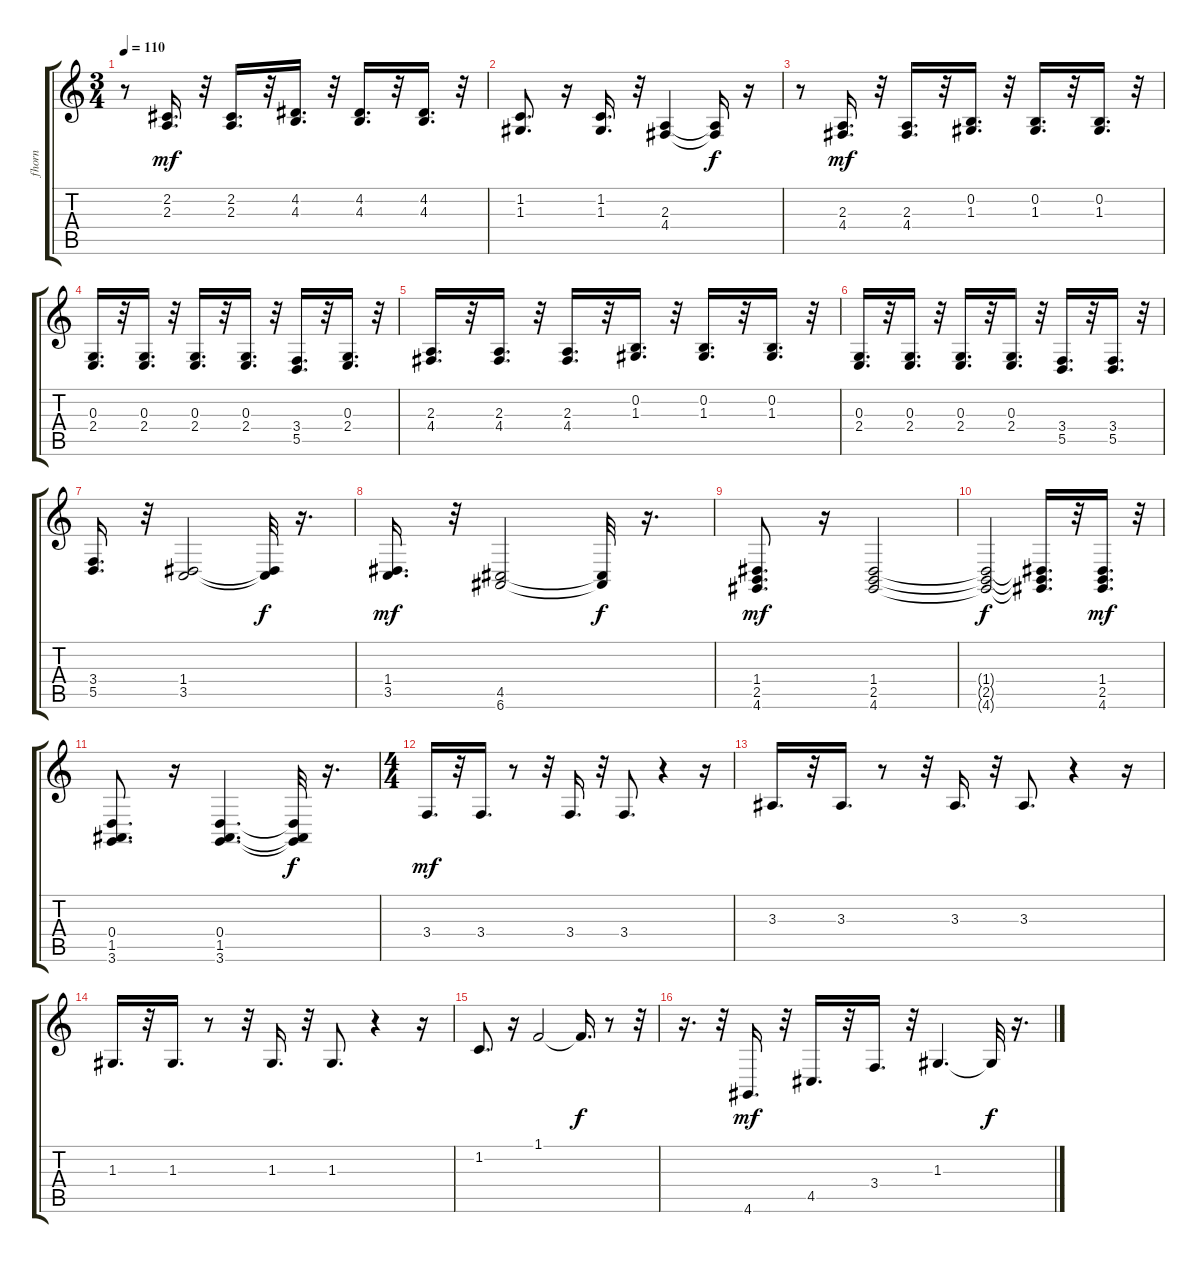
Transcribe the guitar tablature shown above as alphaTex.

\track ("fhorn" "fhorn") {instrument frenchhorn}
\staff {score tabs}
\tuning (E4 B3 G3 D3 A2 E2) {hide}
\ts (3 4)
\tempo 110
\clef g2
\ks c
r.8{dy f} (2.2 2.3).16{d dy mf} r.32 (2.2 2.3).16{d} r.32 (4.2 4.3).16{d} r.32 (4.2 4.3).16{d} r.32 (4.2 4.3).16{d} r.32 |
(1.2 1.3).8{d} r.16 (1.2 1.3).16{d} r.32 (2.3 4.4).4 (2.3{t} 4.4{t}).16{dy f} r.16 |
r.8 (2.3 4.4).16{d dy mf} r.32 (2.3 4.4).16{d} r.32 (0.2 1.3).16{d} r.32 (0.2 1.3).16{d} r.32 (0.2 1.3).16{d} r.32 |
(0.3 2.4).16{d} r.32 (0.3 2.4).16{d} r.32 (0.3 2.4).16{d} r.32 (0.3 2.4).16{d} r.32 (3.4 5.5).16{d} r.32 (0.3 2.4).16{d} r.32 |
(2.3 4.4).16{d} r.32 (2.3 4.4).16{d} r.32 (2.3 4.4).16{d} r.32 (0.2 1.3).16{d} r.32 (0.2 1.3).16{d} r.32 (0.2 1.3).16{d} r.32 |
(0.3 2.4).16{d} r.32 (0.3 2.4).16{d} r.32 (0.3 2.4).16{d} r.32 (0.3 2.4).16{d} r.32 (3.4 5.5).16{d} r.32 (3.4 5.5).16{d} r.32 |
(3.4 5.5).16{d} r.32 (1.4 3.5).2 (1.4{t} 3.5{t}).32{dy f} r.16{d} |
(1.4 3.5).16{d dy mf} r.32 (4.5 6.6).2 (4.5{t} 6.6{t}).32{dy f} r.16{d} |
(1.4 2.5 4.6).8{d dy mf} r.16 (1.4 2.5 4.6).2 |
(1.4{t} 2.5{t} 4.6{t}).2{dy f} (1.4{t} 2.5{t} 4.6{t}).16{d} r.32 (1.4 2.5 4.6).16{d dy mf} r.32 |
(0.4 1.5 3.6).8{d} r.16 (0.4 1.5 3.6).4{d} (0.4{t} 1.5{t} 3.6{t}).32{dy f} r.16{d} |
\ts (4 4)
3.4.16{d dy mf} r.32 3.4.16{d} r.8 r.32 3.4.16{d} r.32 3.4.8{d} r.4 r.16 |
3.3.16{d} r.32 3.3.16{d} r.8 r.32 3.3.16{d} r.32 3.3.8{d} r.4 r.16 |
1.3.16{d} r.32 1.3.16{d} r.8 r.32 1.3.16{d} r.32 1.3.8{d} r.4 r.16 |
1.2.8{d} r.16 1.1.2 1.1{t}.16{d dy f} r.8 r.32 |
r.16{d} r.32 4.6.16{d dy mf} r.32 4.5.16{d} r.32 3.4.16{d} r.32 1.3.4{d} 1.3{t}.32{dy f} r.16{d}
